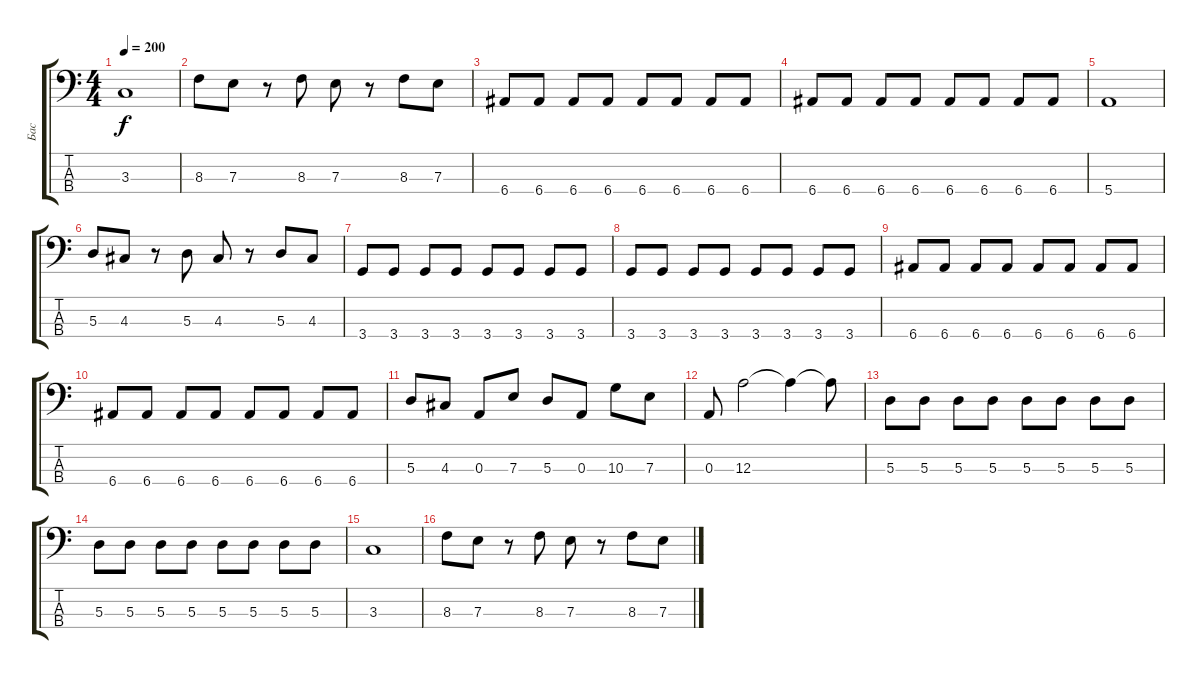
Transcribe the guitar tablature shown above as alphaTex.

\track ("Бас" "Бас") {instrument electricbassfinger}
\staff {score tabs}
\tuning (G2 D2 A1 E1) {hide}
\ts (4 4)
\tempo 200
\clef f4
\ks c
3.3.1{dy f} |
8.3.8 7.3.8 r.8 8.3.8 7.3.8 r.8 8.3.8 7.3.8 |
6.4.8 6.4.8 6.4.8 6.4.8 6.4.8 6.4.8 6.4.8 6.4.8 |
6.4.8 6.4.8 6.4.8 6.4.8 6.4.8 6.4.8 6.4.8 6.4.8 |
5.4.1 |
5.3.8 4.3.8 r.8 5.3.8 4.3.8 r.8 5.3.8 4.3.8 |
3.4.8 3.4.8 3.4.8 3.4.8 3.4.8 3.4.8 3.4.8 3.4.8 |
3.4.8 3.4.8 3.4.8 3.4.8 3.4.8 3.4.8 3.4.8 3.4.8 |
6.4.8 6.4.8 6.4.8 6.4.8 6.4.8 6.4.8 6.4.8 6.4.8 |
6.4.8 6.4.8 6.4.8 6.4.8 6.4.8 6.4.8 6.4.8 6.4.8 |
5.3.8 4.3.8 0.3.8 7.3.8 5.3.8 0.3.8 10.3.8 7.3.8 |
0.3.8 12.3.2 12.3{t}.4 12.3{t}.8 |
5.3.8 5.3.8 5.3.8 5.3.8 5.3.8 5.3.8 5.3.8 5.3.8 |
5.3.8 5.3.8 5.3.8 5.3.8 5.3.8 5.3.8 5.3.8 5.3.8 |
3.3.1 |
8.3.8 7.3.8 r.8 8.3.8 7.3.8 r.8 8.3.8 7.3.8
